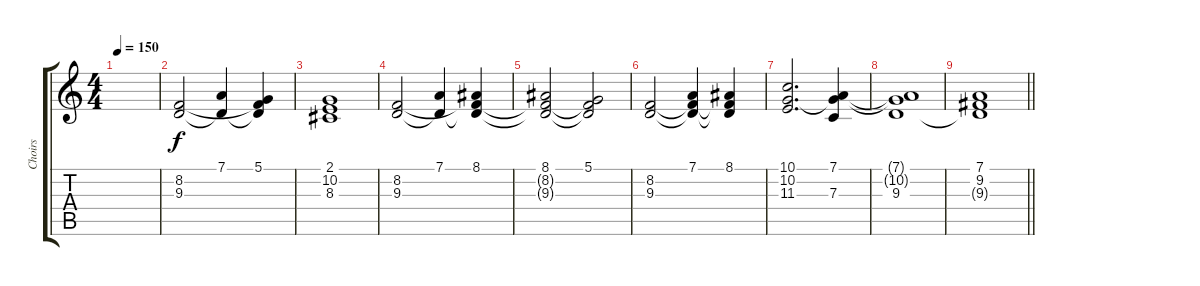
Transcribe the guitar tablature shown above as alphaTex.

\track ("Choirs" "Choirs") {instrument choiraahs}
\staff {score tabs}
\tuning (D4 A3 F3 C3 G2 C2) {hide}
\ts (4 4)
\tempo 150
\clef g2
\ks c
|
(8.2 9.3).2 (7.1 9.3{t}).4 (5.1 8.2{t} 9.3{t}).4 |
(2.1 10.2 8.3).1 |
(8.2 9.3).2 (7.1 9.3{t}).4 (8.1 8.2{t} 9.3{t}).4 |
(8.1 8.2{t} 9.3{t}).2 (5.1 8.2{t} 9.3{t}).2 |
(8.2 9.3).2 (7.1 8.2{t} 9.3{t}).4 (8.1 8.2{t} 9.3{t}).4 |
(10.1 10.2 11.3).2{d} (7.1 10.2{t} 7.3).4 |
(7.1{t} 10.2{t} 9.3).1 |
\barLineRight lightlight
(7.1 9.2 9.3{t}).1
